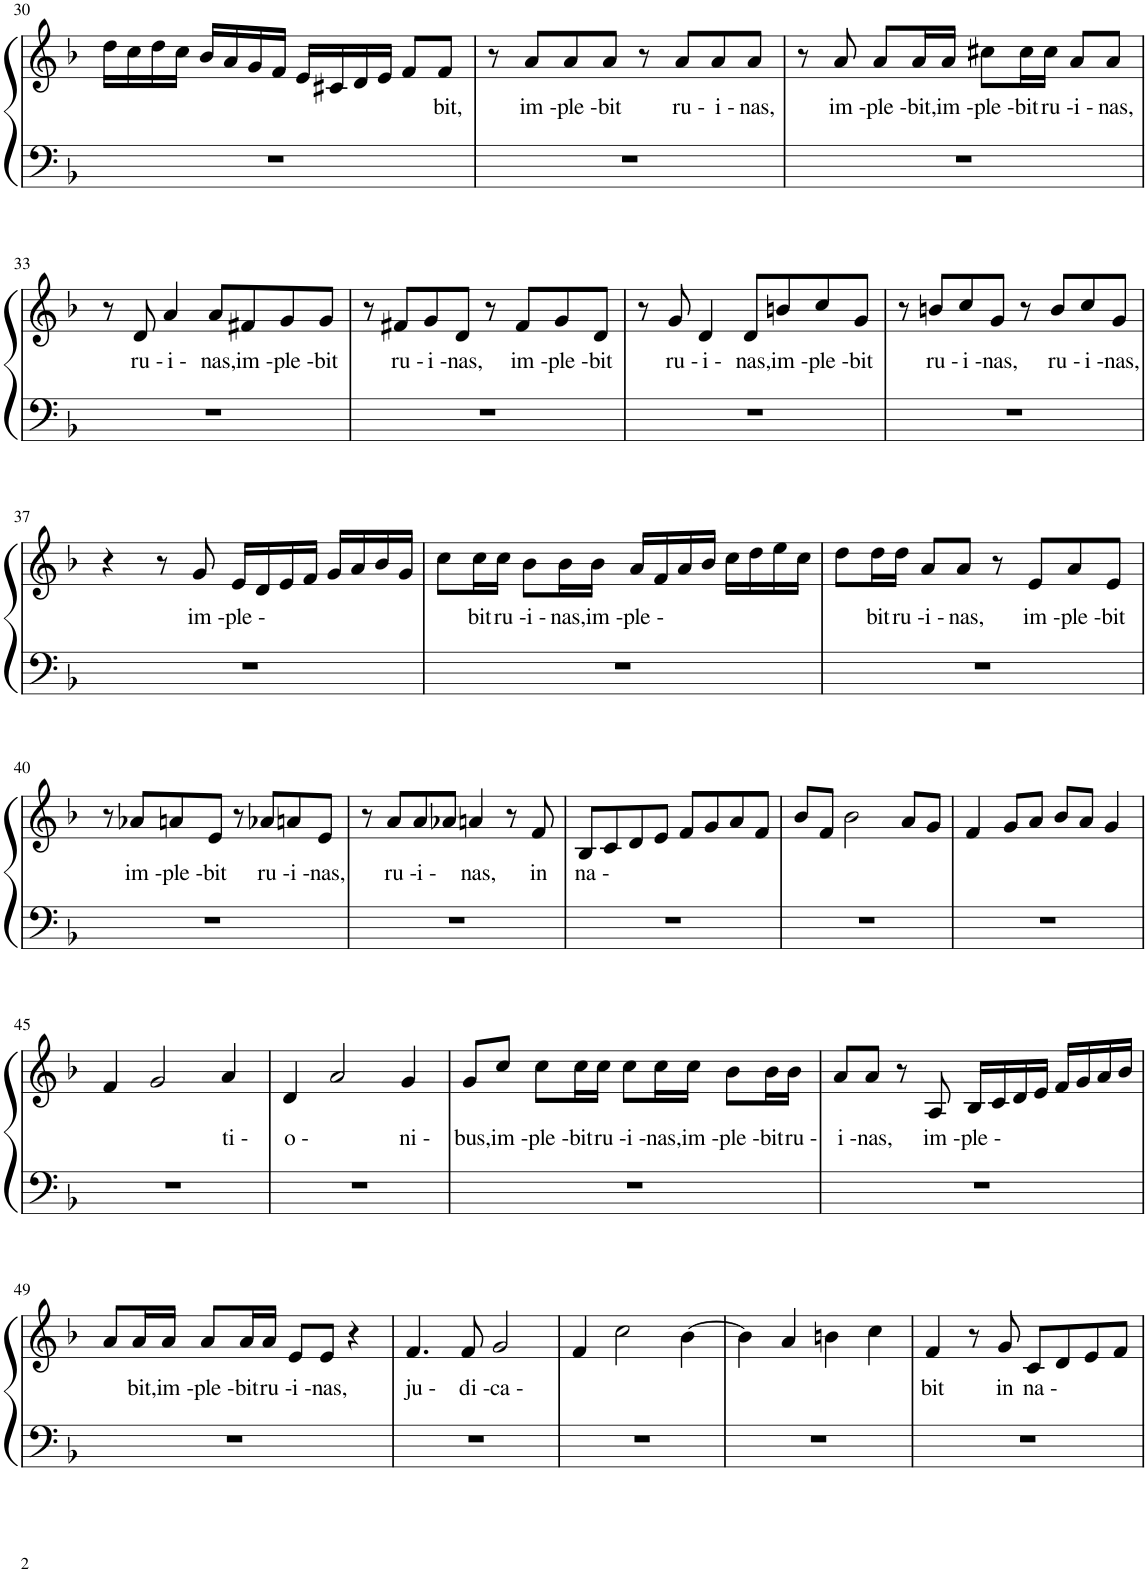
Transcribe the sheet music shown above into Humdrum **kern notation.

**kern	**kern	**text
*part1	*part1	*part1
*staff2	*staff1	*staff1
*I"Piano	*	*
*I'Pno.	*	*
!!LO:PB:g=z
*clefF4	*clefG2	*
*k[b-]	*k[b-]	*
*M4/4	*M4/4	*
*met(c)	*met(c)	*
=30	=30	=30
1r	16dd\LL	.
.	16cc\	.
.	16dd\	.
.	16cc\JJ	.
.	16b-/LL	.
.	16a/	.
.	16g/	.
.	16f/JJ	.
.	16e/LL	.
.	16c#X/	.
.	16d/	.
.	16e/JJ	.
.	8f/L	.
!	!	!LO:LY:b
.	8f/J	bit,
=31	=31	=31
1r	8r	.
!	!	!LO:LY:b
.	8a/L	im -
!	!	!LO:LY:b
.	8a/	ple -
!	!	!LO:LY:b
.	8a/J	bit
.	8r	.
!	!	!LO:LY:b
.	8a/L	ru -
!	!	!LO:LY:b
.	8a/	i -
!	!	!LO:LY:b
.	8a/J	nas,
=32	=32	=32
1r	8r	.
!	!	!LO:LY:b
.	8a/	im -
!	!	!LO:LY:b
.	8a/L	ple -
!	!	!LO:LY:b
.	16a/L	bit,
!	!	!LO:LY:b
.	16a/JJ	im -
!	!	!LO:LY:b
.	8cc#X\L	ple -
!	!	!LO:LY:b
.	16cc#\L	bit
!	!	!LO:LY:b
.	16cc#\JJ	ru -
!	!	!LO:LY:b
.	8a/L	i -
!	!	!LO:LY:b
.	8a/J	nas,
!!LO:LB:g=z
=33	=33	=33
1r	8r	.
!	!	!LO:LY:b
.	8d/	ru -
!	!	!LO:LY:b
.	4a/	i -
!	!	!LO:LY:b
.	8a/L	nas,
!	!	!LO:LY:b
.	8f#X/	im -
!	!	!LO:LY:b
.	8g/	ple -
!	!	!LO:LY:b
.	8g/J	bit
=34	=34	=34
1r	8r	.
!	!	!LO:LY:b
.	8f#X/L	ru -
!	!	!LO:LY:b
.	8g/	i -
!	!	!LO:LY:b
.	8d/J	nas,
.	8r	.
!	!	!LO:LY:b
.	8f#/L	im -
!	!	!LO:LY:b
.	8g/	ple -
!	!	!LO:LY:b
.	8d/J	bit
=35	=35	=35
1r	8r	.
!	!	!LO:LY:b
.	8g/	ru -
!	!	!LO:LY:b
.	4d/	i -
!	!	!LO:LY:b
.	8d/L	nas,
!	!	!LO:LY:b
.	8bn/	im -
!	!	!LO:LY:b
.	8cc/	ple -
!	!	!LO:LY:b
.	8g/J	bit
=36	=36	=36
1r	8r	.
!	!	!LO:LY:b
.	8bn/L	ru -
!	!	!LO:LY:b
.	8cc/	i -
!	!	!LO:LY:b
.	8g/J	nas,
.	8r	.
!	!	!LO:LY:b
.	8b/L	ru -
!	!	!LO:LY:b
.	8cc/	i -
!	!	!LO:LY:b
.	8g/J	nas,
!!LO:LB:g=z
=37	=37	=37
1r	4r	.
.	8r	.
!	!	!LO:LY:b
.	8g/	im -
!	!	!LO:LY:b
.	16e/LL	ple -
.	16d/	.
.	16e/	.
.	16f/JJ	.
.	16g/LL	.
.	16a/	.
.	16b-/	.
.	16g/JJ	.
=38	=38	=38
1r	8cc\L	.
!	!	!LO:LY:b
.	16cc\L	bit
!	!	!LO:LY:b
.	16cc\JJ	ru -
!	!	!LO:LY:b
.	8b-\L	i -
!	!	!LO:LY:b
.	16b-\L	nas,
!	!	!LO:LY:b
.	16b-\JJ	im -
!	!	!LO:LY:b
.	16a/LL	ple -
.	16f/	.
.	16a/	.
.	16b-/JJ	.
.	16cc\LL	.
.	16dd\	.
.	16ee\	.
.	16cc\JJ	.
=39	=39	=39
1r	8dd\L	.
!	!	!LO:LY:b
.	16dd\L	bit
!	!	!LO:LY:b
.	16dd\JJ	ru -
!	!	!LO:LY:b
.	8a/L	i -
!	!	!LO:LY:b
.	8a/J	nas,
.	8r	.
!	!	!LO:LY:b
.	8e/L	im -
!	!	!LO:LY:b
.	8a/	ple -
!	!	!LO:LY:b
.	8e/J	bit
!!LO:LB:g=z
=40	=40	=40
1r	8r	.
!	!	!LO:LY:b
.	8a-X/L	im -
!	!	!LO:LY:b
.	8an/	ple -
!	!	!LO:LY:b
.	8e/J	bit
.	8r	.
!	!	!LO:LY:b
.	8a-X/L	ru -
!	!	!LO:LY:b
.	8an/	i -
!	!	!LO:LY:b
.	8e/J	nas,
=41	=41	=41
1r	8r	.
!	!	!LO:LY:b
.	8a/L	ru -
!	!	!LO:LY:b
.	8a/	i -
.	8a-X/J	.
!	!	!LO:LY:b
.	4an/	nas,
.	8r	.
!	!	!LO:LY:b
.	8f/	in
=42	=42	=42
!	!	!LO:LY:b
1r	8B-/L	na -
.	8c/	.
.	8d/	.
.	8e/J	.
.	8f/L	.
.	8g/	.
.	8a/	.
.	8f/J	.
=43	=43	=43
1r	8b-/L	.
.	8f/J	.
.	2b-\	.
.	8a/L	.
.	8g/J	.
=44	=44	=44
1r	4f/	.
.	8g/L	.
.	8a/J	.
.	8b-/L	.
.	8a/J	.
.	4g/	.
!!LO:LB:g=z
=45	=45	=45
1r	4f/	.
.	2g/	.
!	!	!LO:LY:b
.	4a/	ti -
=46	=46	=46
!	!	!LO:LY:b
1r	4d/	o -
.	2a/	.
!	!	!LO:LY:b
.	4g/	ni -
=47	=47	=47
!	!	!LO:LY:b
1r	8g/L	bus,
!	!	!LO:LY:b
.	8cc/J	im -
!	!	!LO:LY:b
.	8cc\L	ple -
!	!	!LO:LY:b
.	16cc\L	bit
!	!	!LO:LY:b
.	16cc\JJ	ru -
!	!	!LO:LY:b
.	8cc\L	i -
!	!	!LO:LY:b
.	16cc\L	nas,
!	!	!LO:LY:b
.	16cc\JJ	im -
!	!	!LO:LY:b
.	8b-\L	ple -
!	!	!LO:LY:b
.	16b-\L	bit
!	!	!LO:LY:b
.	16b-\JJ	ru -
=48	=48	=48
!	!	!LO:LY:b
1r	8a/L	i -
!	!	!LO:LY:b
.	8a/J	nas,
.	8r	.
!	!	!LO:LY:b
.	8A/	im -
!	!	!LO:LY:b
.	16B-/LL	ple -
.	16c/	.
.	16d/	.
.	16e/JJ	.
.	16f/LL	.
.	16g/	.
.	16a/	.
.	16b-/JJ	.
!!LO:LB:g=z
=49	=49	=49
1r	8a/L	.
!	!	!LO:LY:b
.	16a/L	bit,
!	!	!LO:LY:b
.	16a/JJ	im -
!	!	!LO:LY:b
.	8a/L	ple -
!	!	!LO:LY:b
.	16a/L	bit
!	!	!LO:LY:b
.	16a/JJ	ru -
!	!	!LO:LY:b
.	8e/L	i -
!	!	!LO:LY:b
.	8e/J	nas,
.	4r	.
=50	=50	=50
!	!	!LO:LY:b
1r	4.f/	ju -
!	!	!LO:LY:b
.	8f/	di -
!	!	!LO:LY:b
.	2g/	ca -
=51	=51	=51
1r	4f/	.
.	2cc\	.
.	[4b-\	.
=52	=52	=52
1r	4b-\]	.
.	4a/	.
.	4bn\	.
.	4cc\	.
=53	=53	=53
!	!	!LO:LY:b
1r	4f/	bit
.	8r	.
!	!	!LO:LY:b
.	8g/	in
!	!	!LO:LY:b
.	8c/L	na -
.	8d/	.
.	8e/	.
.	8f/J	.
=	=	=
*-	*-	*-
